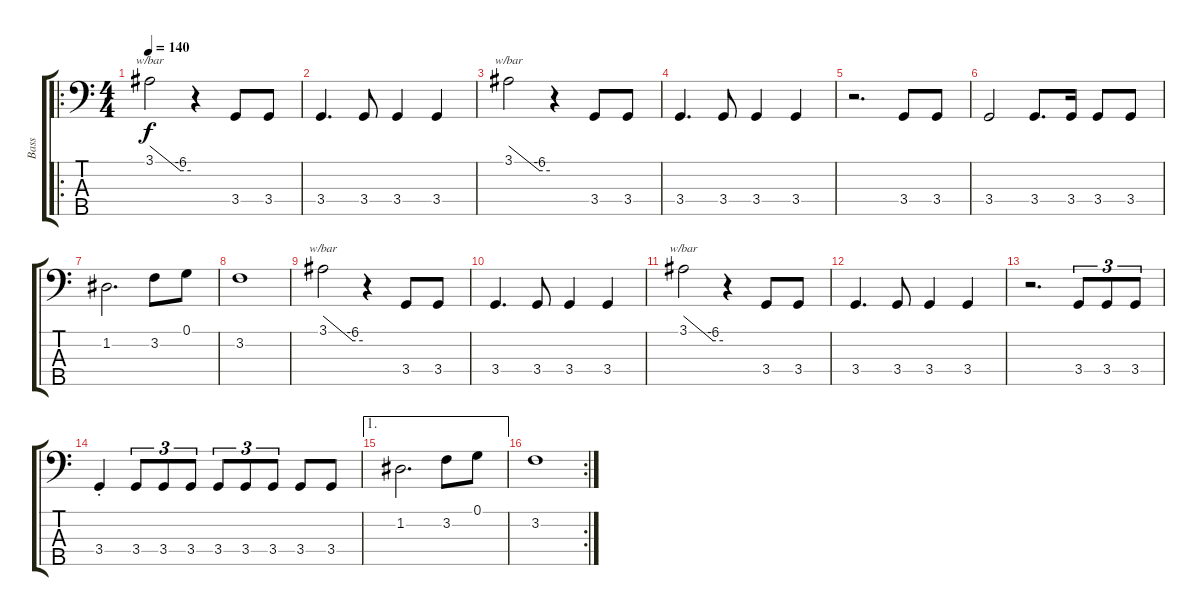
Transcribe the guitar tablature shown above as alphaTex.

\track ("Bass" "Bass") {instrument electricbassfinger}
\staff {score tabs}
\tuning (G2 D2 A1 E1 B0) {hide}
\ro
\ts (4 4)
\tempo 140
\clef f4
\ks c
3.1.2{tbe (custom default 0 0 45 -24 60 -24) dy f} r.4 3.4.8 3.4.8 |
3.4.4{d} 3.4.8 3.4.4 3.4.4 |
3.1.2{tbe (custom default 0 0 45 -24 60 -24)} r.4 3.4.8 3.4.8 |
3.4.4{d} 3.4.8 3.4.4 3.4.4 |
r.2{d} 3.4.8 3.4.8 |
3.4.2 3.4.8{d} 3.4.16 3.4.8 3.4.8 |
1.2.2{d} 3.2.8 0.1.8 |
3.2.1 |
3.1.2{tbe (custom default 0 0 45 -24 60 -24)} r.4 3.4.8 3.4.8 |
3.4.4{d} 3.4.8 3.4.4 3.4.4 |
3.1.2{tbe (custom default 0 0 45 -24 60 -24)} r.4 3.4.8 3.4.8 |
3.4.4{d} 3.4.8 3.4.4 3.4.4 |
r.2{d} 3.4.8{tu (3 2)} 3.4.8{tu (3 2)} 3.4.8{tu (3 2)} |
3.4{st}.4 3.4.8{tu (3 2)} 3.4.8{tu (3 2)} 3.4.8{tu (3 2)} 3.4.8{tu (3 2)} 3.4.8{tu (3 2)} 3.4.8{tu (3 2)} 3.4.8 3.4.8 |
\ae 1
1.2.2{d} 3.2.8 0.1.8 |
\rc 2
3.2.1
